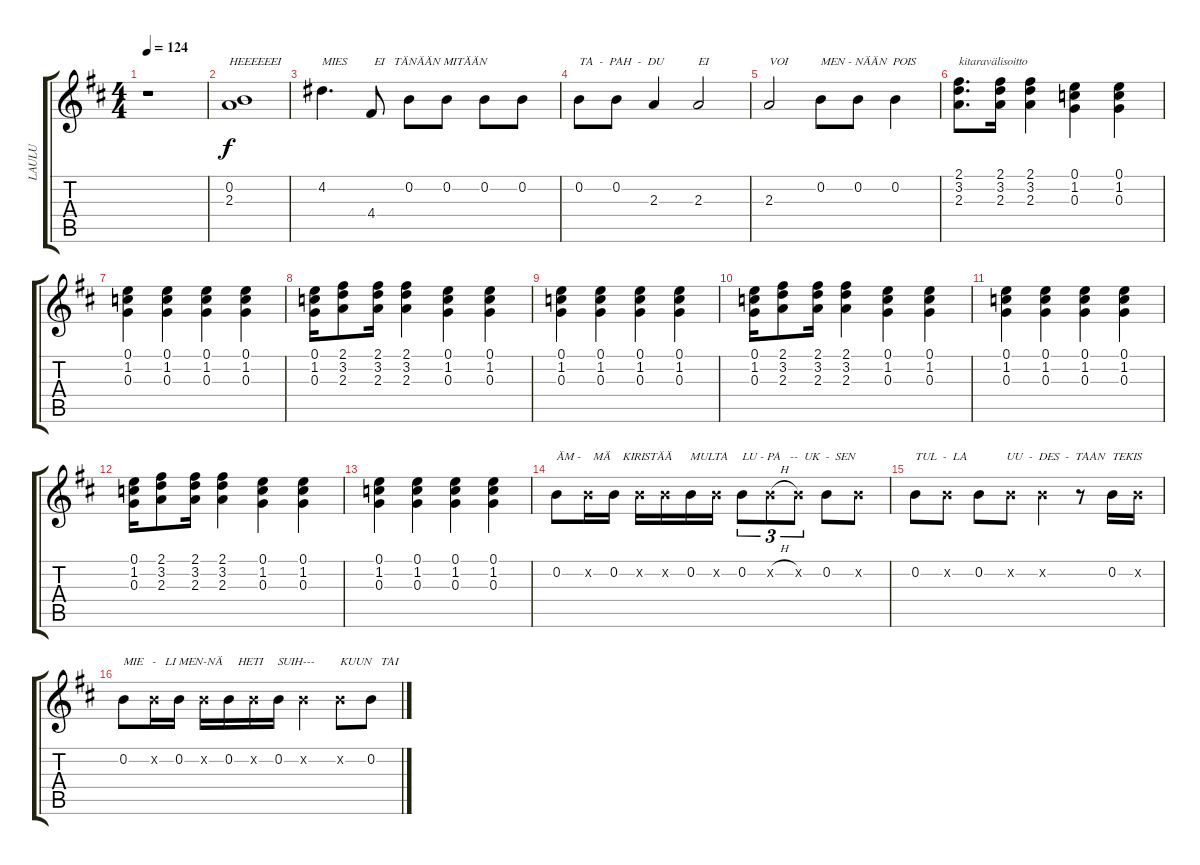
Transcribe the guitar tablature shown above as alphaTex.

\track ("LAULU" "LAULU") {instrument acousticguitarsteel}
\staff {score tabs}
\tuning (E4 B3 G3 D3 A2 E2) {hide}
\ts (4 4)
\tempo 124
\clef g2
\ks d
r.1{dy f} |
(0.2 2.3).1{txt "HEEEEEEI"} |
4.2.4{d txt "MIES         EI   TÄNÄÄN MITÄÄN"} 4.4.8 0.2.8 0.2.8 0.2.8 0.2.8 |
0.2.8{txt "TA  -  PAH  -  DU"} 0.2.8 2.3.4 2.3.2{txt "EI"} |
2.3.2{txt "VOI"} 0.2.8{txt "MEN - NÄÄN  POIS"} 0.2.8 0.2.4 |
(2.1 3.2 2.3).8{d txt "kitaravälisoitto"} (2.1 3.2 2.3).16 (2.1 3.2 2.3).4 (0.1 1.2 0.3).4 (0.1 1.2 0.3).4 |
(0.1 1.2 0.3).4 (0.1 1.2 0.3).4 (0.1 1.2 0.3).4 (0.1 1.2 0.3).4 |
(0.1 1.2 0.3).16 (2.1 3.2 2.3).8 (2.1 3.2 2.3).16 (2.1 3.2 2.3).4 (0.1 1.2 0.3).4 (0.1 1.2 0.3).4 |
(0.1 1.2 0.3).4 (0.1 1.2 0.3).4 (0.1 1.2 0.3).4 (0.1 1.2 0.3).4 |
(0.1 1.2 0.3).16 (2.1 3.2 2.3).8 (2.1 3.2 2.3).16 (2.1 3.2 2.3).4 (0.1 1.2 0.3).4 (0.1 1.2 0.3).4 |
(0.1 1.2 0.3).4 (0.1 1.2 0.3).4 (0.1 1.2 0.3).4 (0.1 1.2 0.3).4 |
(0.1 1.2 0.3).16 (2.1 3.2 2.3).8 (2.1 3.2 2.3).16 (2.1 3.2 2.3).4 (0.1 1.2 0.3).4 (0.1 1.2 0.3).4 |
(0.1 1.2 0.3).4 (0.1 1.2 0.3).4 (0.1 1.2 0.3).4 (0.1 1.2 0.3).4 |
0.2.8{txt "ÄM -    MÄ    KIRISTÄÄ      MULTA"} 0.2{x}.16 0.2.16 0.2{x}.16 0.2{x}.16 0.2.16 0.2{x}.16 0.2.8{tu (3 2) txt "LU - PA   --  UK  -  SEN  "} 0.2{h x}.8{tu (3 2)} 0.2{x}.8{tu (3 2)} 0.2.8 0.2{x}.8 |
0.2.8{txt "TUL  -  LA             UU  -  DES  -  TAAN"} 0.2{x}.8 0.2.8 0.2{x}.8 0.2{x}.4 r.8 0.2.16{txt "TEKIS"} 0.2{x}.16 |
0.2.8{txt "MIE   -   LI MEN-NÄ     HETI     SUIH---"} 0.2{x}.16 0.2.16 0.2{x}.16 0.2.16 0.2{x}.16 0.2.16 0.2{x}.4 0.2{x}.8{txt "KUUN   TAI"} 0.2.8
